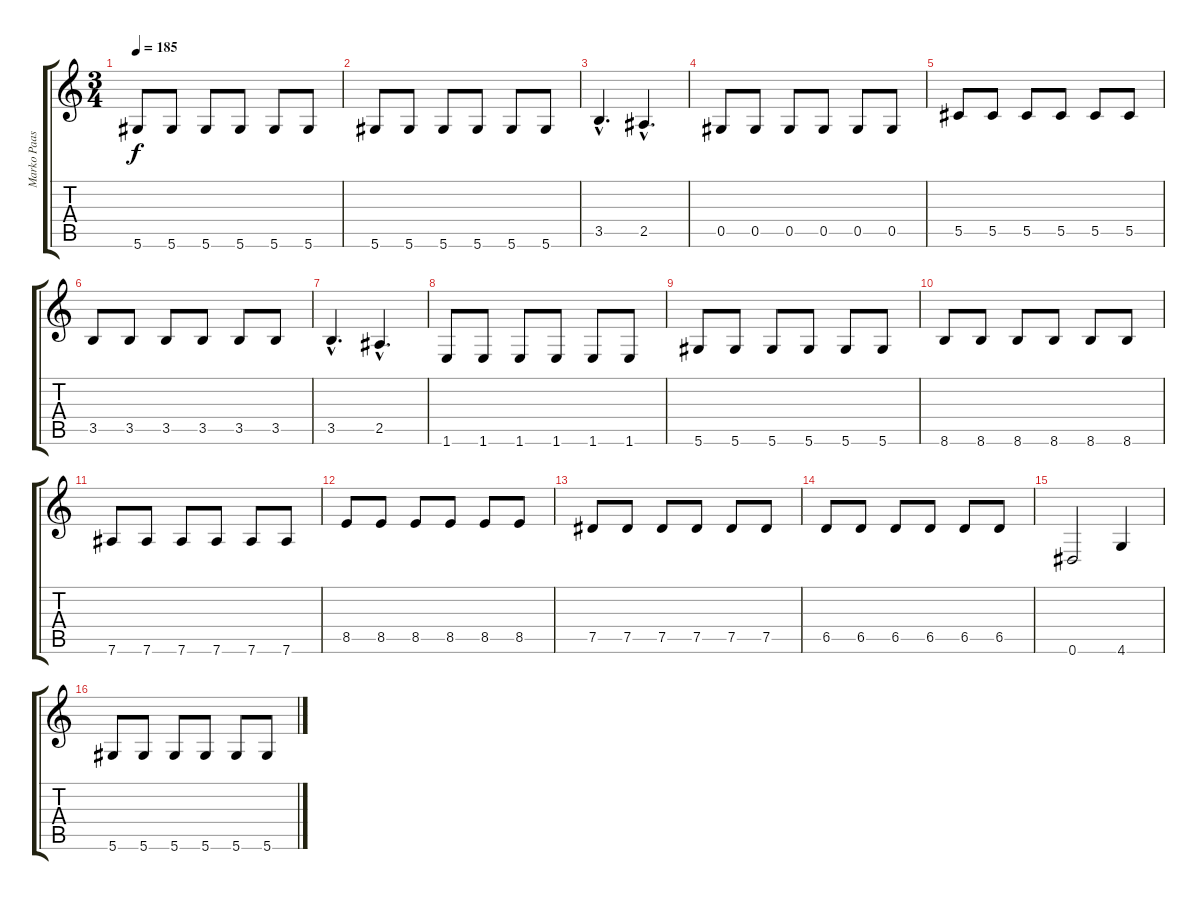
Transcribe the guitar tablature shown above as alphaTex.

\track ("Marko Paasikoski" "Marko Paas") {instrument electricbasspick}
\staff {score tabs}
\tuning (Eb4 Bb3 Gb3 Db3 Ab2 Eb2) {hide}
\ts (3 4)
\tempo 185
\clef g2
\ks c
5.6.8{dy f} 5.6.8 5.6.8 5.6.8 5.6.8 5.6.8 |
5.6.8 5.6.8 5.6.8 5.6.8 5.6.8 5.6.8 |
3.5{hac}.4{d} 2.5{hac}.4{d} |
0.5.8 0.5.8 0.5.8 0.5.8 0.5.8 0.5.8 |
5.5.8 5.5.8 5.5.8 5.5.8 5.5.8 5.5.8 |
3.5.8 3.5.8 3.5.8 3.5.8 3.5.8 3.5.8 |
3.5{hac}.4{d} 2.5{hac}.4{d} |
1.6.8 1.6.8 1.6.8 1.6.8 1.6.8 1.6.8 |
5.6.8 5.6.8 5.6.8 5.6.8 5.6.8 5.6.8 |
8.6.8 8.6.8 8.6.8 8.6.8 8.6.8 8.6.8 |
7.6.8 7.6.8 7.6.8 7.6.8 7.6.8 7.6.8 |
8.5.8 8.5.8 8.5.8 8.5.8 8.5.8 8.5.8 |
7.5.8 7.5.8 7.5.8 7.5.8 7.5.8 7.5.8 |
6.5.8 6.5.8 6.5.8 6.5.8 6.5.8 6.5.8 |
0.6.2 4.6.4 |
5.6.8 5.6.8 5.6.8 5.6.8 5.6.8 5.6.8
